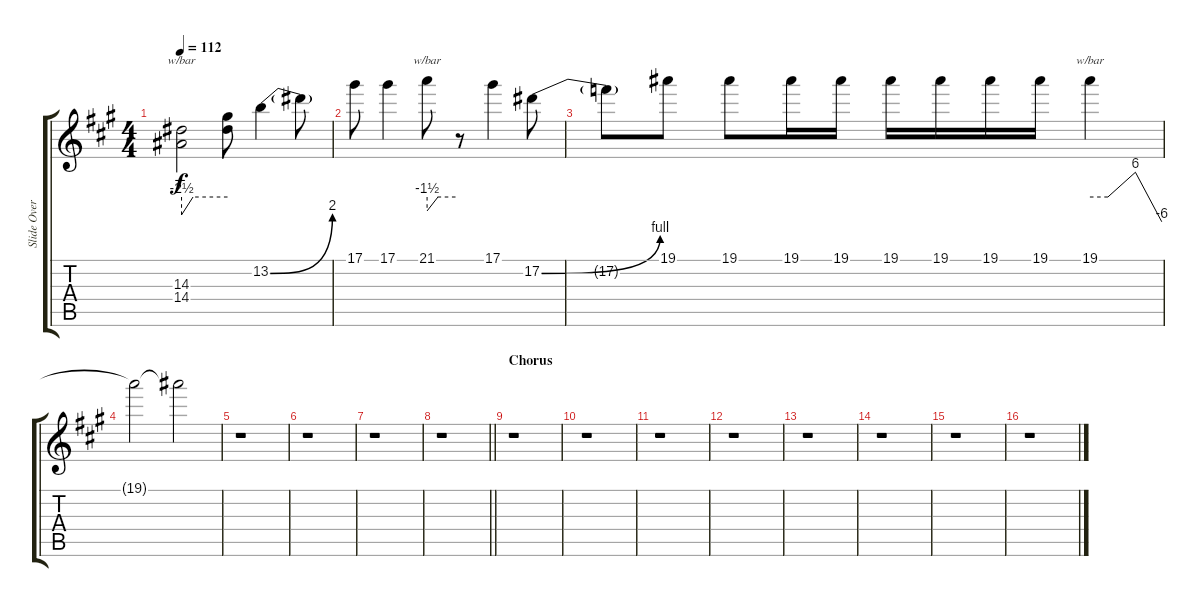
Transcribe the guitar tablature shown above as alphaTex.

\track ("Slide Overdub" "Slide Over") {instrument overdrivenguitar}
\staff {score tabs}
\tuning (Eb4 Bb3 Gb3 Db3 Ab2 Eb2) {hide}
\ts (4 4)
\tempo 112
\clef g2
\ks f#minor
(14.3 14.4).2{tbe (custom default 0 -10 15 0 60 0) dy f} (14.3{t} 14.4{t}).8 13.2{be (bend 0 0 60 8)}.4 13.2{t}.8 |
17.1.8 17.1.4 21.1.8{tbe (custom default 0 -6 23 0 60 0)} r.8 17.1.4 17.2{be (bend 0 0 60 4)}.8 |
17.2{t}.8 19.1.8 19.1.8 19.1.16 19.1.16 19.1.16 19.1.16 19.1.16 19.1.16 19.1.4{tbe (custom default 0 0 15 0 38 24 60 -24)} |
19.1{t}.2 19.1{t}.2 |
r.1 |
r.1 |
r.1 |
\barLineRight lightlight
r.1 |
\section ("" "Chorus")
r.1 |
r.1 |
r.1 |
r.1 |
r.1 |
r.1 |
r.1 |
r.1
